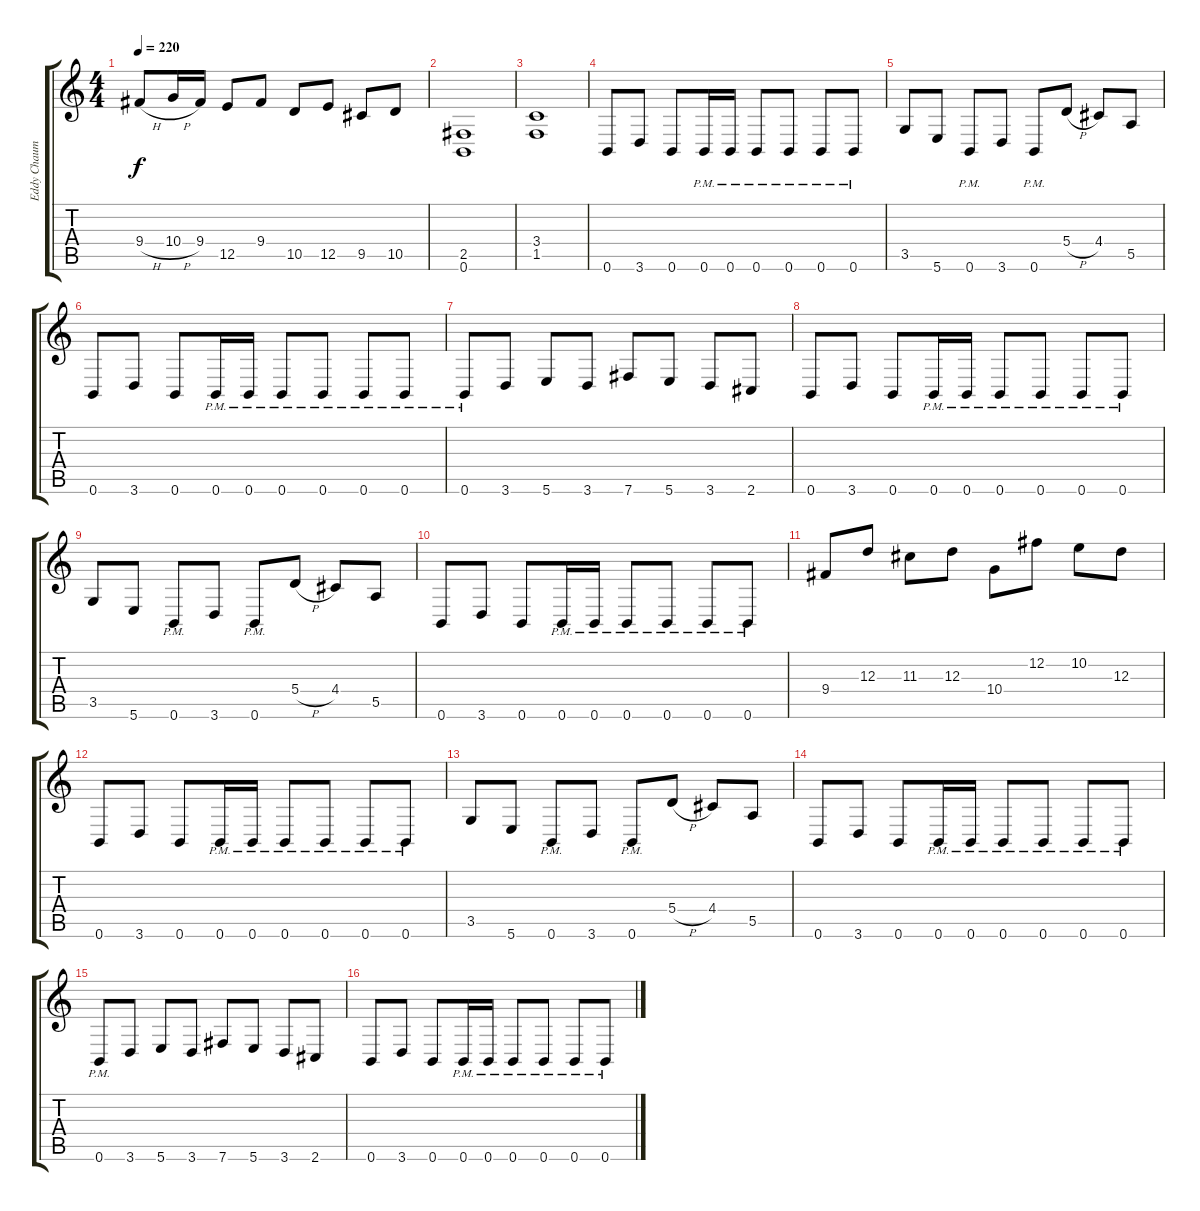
\track ("Eddy Chaumulot (Rythm)" "Eddy Chaum") {instrument distortionguitar}
\staff {score tabs}
\tuning (B3 Gb3 D3 A2 E2 B1) {hide}
\ts (4 4)
\tempo 220
\clef g2
\ks c
9.4{h}.8{dy f} 10.4{h}.16 9.4.16 12.5.8 9.4.8 10.5.8 12.5.8 9.5.8 10.5.8 |
(2.5 0.6).1 |
(3.4 1.5).1 |
0.6.8 3.6.8 0.6.8 0.6{pm}.16 0.6{pm}.16 0.6{pm}.8 0.6{pm}.8 0.6{pm}.8 0.6{pm}.8 |
3.5.8 5.6.8 0.6{pm}.8 3.6.8 0.6{pm}.8 5.4{h}.8 4.4.8 5.5.8 |
0.6.8 3.6.8 0.6.8 0.6{pm}.16 0.6{pm}.16 0.6{pm}.8 0.6{pm}.8 0.6{pm}.8 0.6{pm}.8 |
0.6{pm}.8 3.6.8 5.6.8 3.6.8 7.6.8 5.6.8 3.6.8 2.6.8 |
0.6.8 3.6.8 0.6.8 0.6{pm}.16 0.6{pm}.16 0.6{pm}.8 0.6{pm}.8 0.6{pm}.8 0.6{pm}.8 |
3.5.8 5.6.8 0.6{pm}.8 3.6.8 0.6{pm}.8 5.4{h}.8 4.4.8 5.5.8 |
0.6.8 3.6.8 0.6.8 0.6{pm}.16 0.6{pm}.16 0.6{pm}.8 0.6{pm}.8 0.6{pm}.8 0.6{pm}.8 |
9.4.8 12.3.8 11.3.8 12.3.8 10.4.8 12.2.8 10.2.8 12.3.8 |
0.6.8 3.6.8 0.6.8 0.6{pm}.16 0.6{pm}.16 0.6{pm}.8 0.6{pm}.8 0.6{pm}.8 0.6{pm}.8 |
3.5.8 5.6.8 0.6{pm}.8 3.6.8 0.6{pm}.8 5.4{h}.8 4.4.8 5.5.8 |
0.6.8 3.6.8 0.6.8 0.6{pm}.16 0.6{pm}.16 0.6{pm}.8 0.6{pm}.8 0.6{pm}.8 0.6{pm}.8 |
0.6{pm}.8 3.6.8 5.6.8 3.6.8 7.6.8 5.6.8 3.6.8 2.6.8 |
0.6.8 3.6.8 0.6.8 0.6{pm}.16 0.6{pm}.16 0.6{pm}.8 0.6{pm}.8 0.6{pm}.8 0.6{pm}.8
